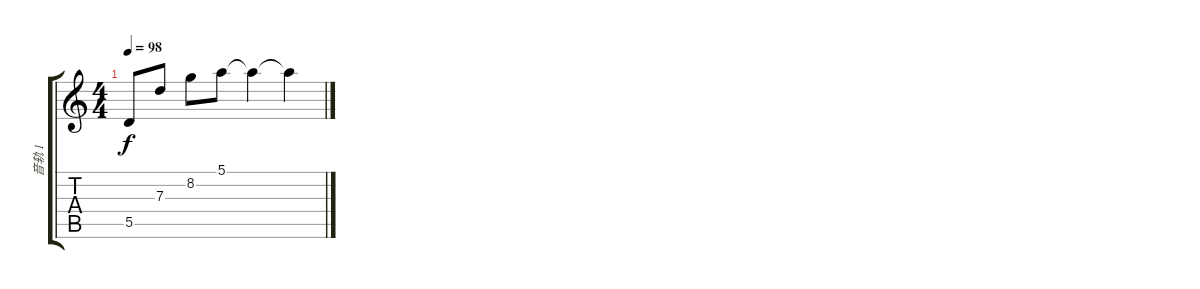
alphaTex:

\track ("音轨 1" "音轨 1") {instrument acousticguitarnylon}
\staff {score tabs}
\tuning (E4 B3 G3 D3 A2 E2) {hide}
\ts (4 4)
\tempo 98
\clef g2
\ks c
5.5.8{dy f} 7.3.8 8.2.8 5.1.8 5.1{t}.4 5.1{t}.4
